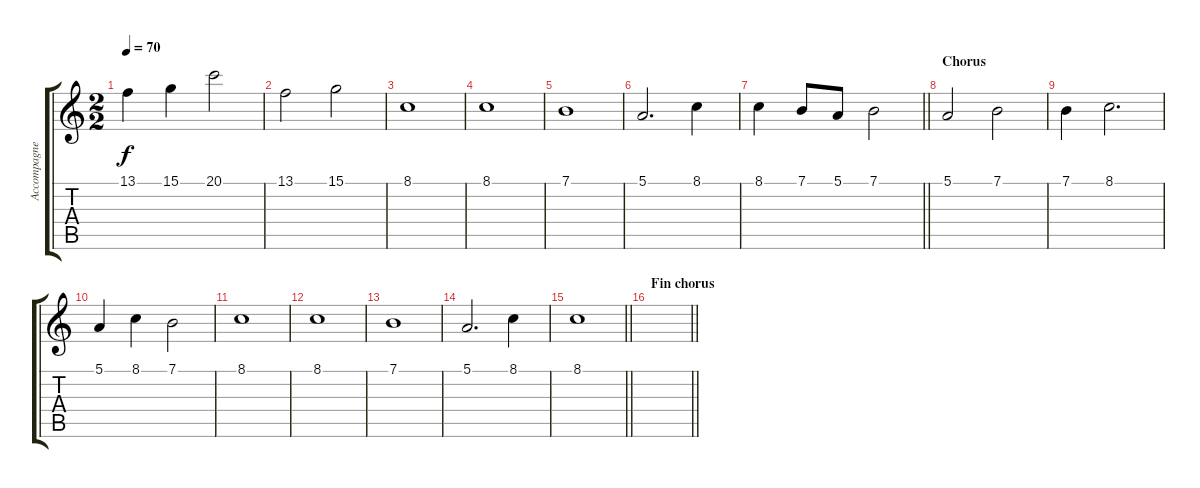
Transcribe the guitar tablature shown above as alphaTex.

\track ("Accompagnement" "Accompagne") {instrument pad8sweep}
\staff {score tabs}
\tuning (E4 B3 G3 D3 A2 E2) {hide}
\ts (2 2)
\tempo 70
\clef g2
\ks c
13.1.4{dy f} 15.1.4 20.1.2 |
13.1.2 15.1.2 |
8.1.1 |
8.1.1 |
7.1.1 |
5.1.2{d} 8.1.4 |
\barLineRight lightlight
8.1.4 7.1.8 5.1.8 7.1.2 |
\section ("" "Chorus")
5.1.2 7.1.2 |
7.1.4 8.1.2{d} |
5.1.4 8.1.4 7.1.2 |
8.1.1 |
8.1.1 |
7.1.1 |
5.1.2{d} 8.1.4 |
\barLineRight lightlight
8.1.1 |
\section ("" "Fin chorus")
\barLineRight lightlight
